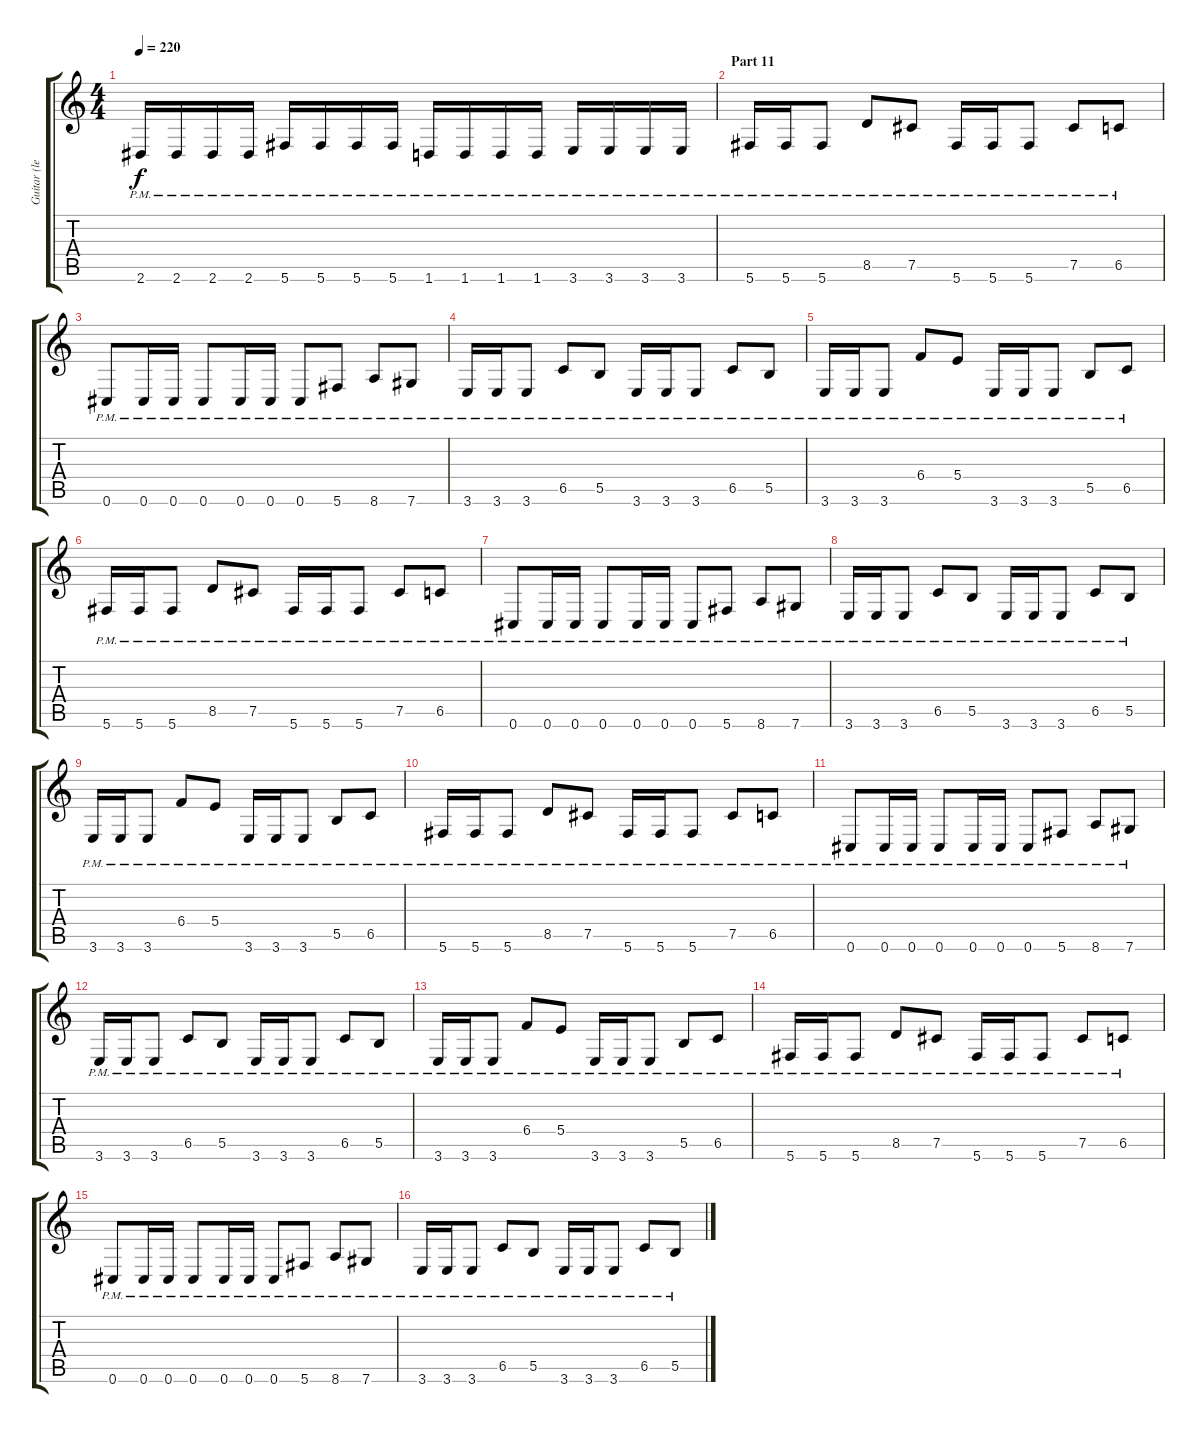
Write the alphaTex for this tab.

\track ("Guitar (left)" "Guitar (le") {instrument distortionguitar}
\staff {score tabs}
\tuning (Db4 Ab3 E3 B2 Gb2 Db2) {hide}
\ts (4 4)
\tempo 220
\clef g2
\ks c
2.6{pm}.16{dy f} 2.6{pm}.16 2.6{pm}.16 2.6{pm}.16 5.6{pm}.16 5.6{pm}.16 5.6{pm}.16 5.6{pm}.16 1.6{pm}.16 1.6{pm}.16 1.6{pm}.16 1.6{pm}.16 3.6{pm}.16 3.6{pm}.16 3.6{pm}.16 3.6{pm}.16 |
\section ("" "Part 11")
5.6{pm}.16 5.6{pm}.16 5.6{pm}.8 8.5{pm}.8 7.5{pm}.8 5.6{pm}.16 5.6{pm}.16 5.6{pm}.8 7.5{pm}.8 6.5{pm}.8 |
0.6{pm}.8 0.6{pm}.16 0.6{pm}.16 0.6{pm}.8 0.6{pm}.16 0.6{pm}.16 0.6{pm}.8 5.6{pm}.8 8.6{pm}.8 7.6{pm}.8 |
3.6{pm}.16 3.6{pm}.16 3.6{pm}.8 6.5{pm}.8 5.5{pm}.8 3.6{pm}.16 3.6{pm}.16 3.6{pm}.8 6.5{pm}.8 5.5{pm}.8 |
3.6{pm}.16 3.6{pm}.16 3.6{pm}.8 6.4{pm}.8 5.4{pm}.8 3.6{pm}.16 3.6{pm}.16 3.6{pm}.8 5.5{pm}.8 6.5{pm}.8 |
5.6{pm}.16 5.6{pm}.16 5.6{pm}.8 8.5{pm}.8 7.5{pm}.8 5.6{pm}.16 5.6{pm}.16 5.6{pm}.8 7.5{pm}.8 6.5{pm}.8 |
0.6{pm}.8 0.6{pm}.16 0.6{pm}.16 0.6{pm}.8 0.6{pm}.16 0.6{pm}.16 0.6{pm}.8 5.6{pm}.8 8.6{pm}.8 7.6{pm}.8 |
3.6{pm}.16 3.6{pm}.16 3.6{pm}.8 6.5{pm}.8 5.5{pm}.8 3.6{pm}.16 3.6{pm}.16 3.6{pm}.8 6.5{pm}.8 5.5{pm}.8 |
3.6{pm}.16 3.6{pm}.16 3.6{pm}.8 6.4{pm}.8 5.4{pm}.8 3.6{pm}.16 3.6{pm}.16 3.6{pm}.8 5.5{pm}.8 6.5{pm}.8 |
5.6{pm}.16 5.6{pm}.16 5.6{pm}.8 8.5{pm}.8 7.5{pm}.8 5.6{pm}.16 5.6{pm}.16 5.6{pm}.8 7.5{pm}.8 6.5{pm}.8 |
0.6{pm}.8 0.6{pm}.16 0.6{pm}.16 0.6{pm}.8 0.6{pm}.16 0.6{pm}.16 0.6{pm}.8 5.6{pm}.8 8.6{pm}.8 7.6{pm}.8 |
3.6{pm}.16 3.6{pm}.16 3.6{pm}.8 6.5{pm}.8 5.5{pm}.8 3.6{pm}.16 3.6{pm}.16 3.6{pm}.8 6.5{pm}.8 5.5{pm}.8 |
3.6{pm}.16 3.6{pm}.16 3.6{pm}.8 6.4{pm}.8 5.4{pm}.8 3.6{pm}.16 3.6{pm}.16 3.6{pm}.8 5.5{pm}.8 6.5{pm}.8 |
5.6{pm}.16 5.6{pm}.16 5.6{pm}.8 8.5{pm}.8 7.5{pm}.8 5.6{pm}.16 5.6{pm}.16 5.6{pm}.8 7.5{pm}.8 6.5{pm}.8 |
0.6{pm}.8 0.6{pm}.16 0.6{pm}.16 0.6{pm}.8 0.6{pm}.16 0.6{pm}.16 0.6{pm}.8 5.6{pm}.8 8.6{pm}.8 7.6{pm}.8 |
3.6{pm}.16 3.6{pm}.16 3.6{pm}.8 6.5{pm}.8 5.5{pm}.8 3.6{pm}.16 3.6{pm}.16 3.6{pm}.8 6.5{pm}.8 5.5{pm}.8
